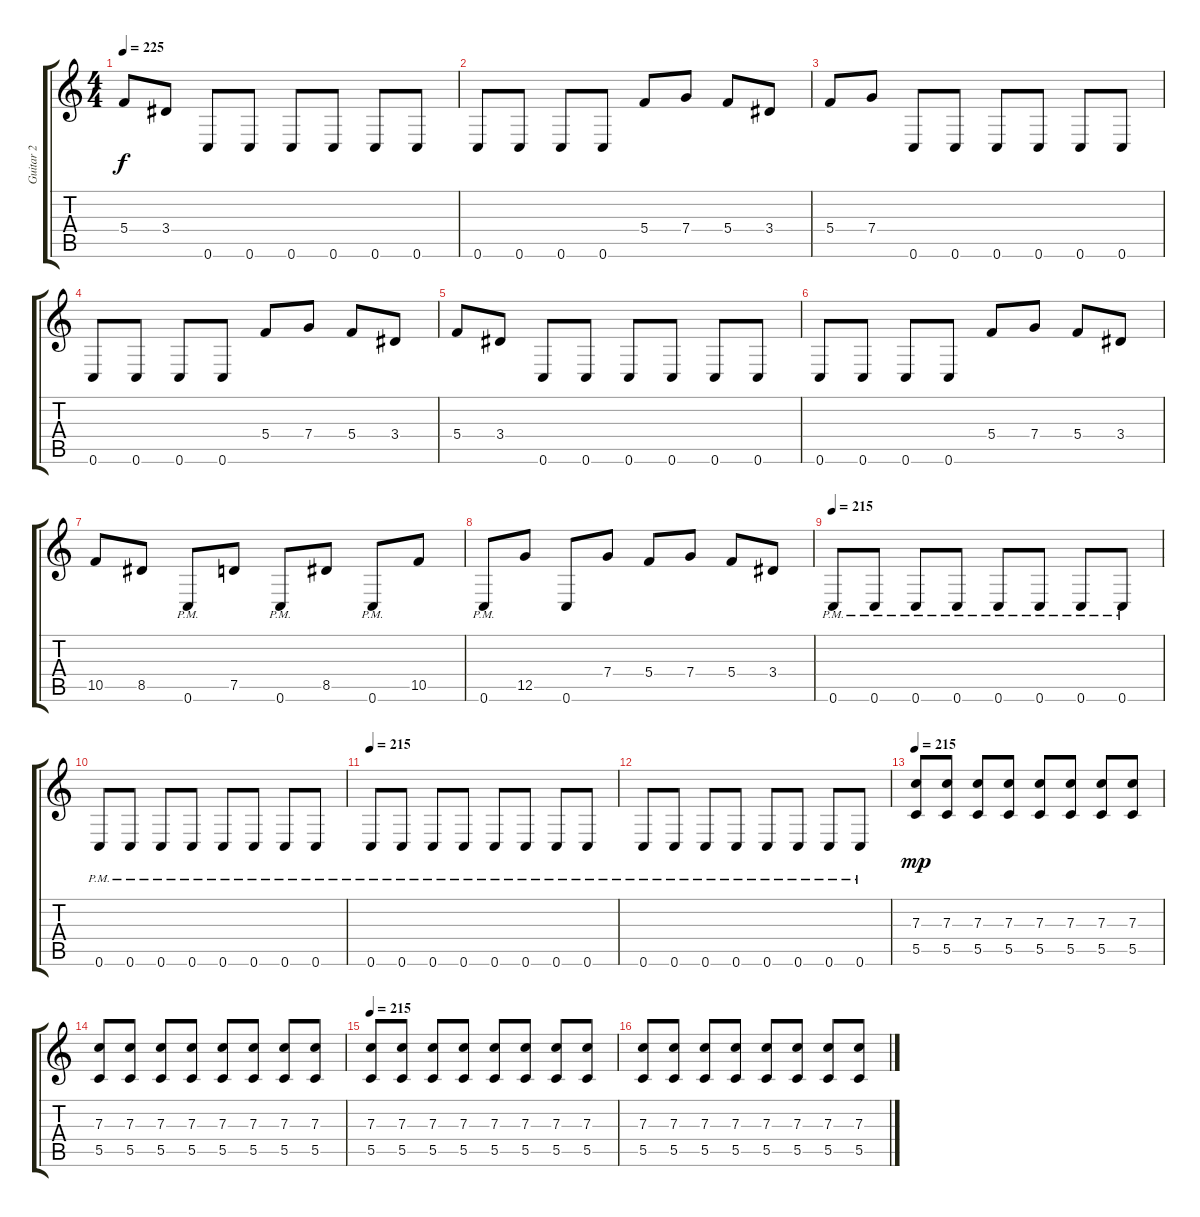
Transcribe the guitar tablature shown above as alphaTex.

\track ("Guitar 2" "Guitar 2") {instrument distortionguitar}
\staff {score tabs}
\tuning (D4 A3 F3 C3 G2 C2) {hide}
\ts (4 4)
\tempo 225
\clef g2
\ks c
5.4.8{dy f} 3.4.8 0.6.8 0.6.8 0.6.8 0.6.8 0.6.8 0.6.8 |
0.6.8 0.6.8 0.6.8 0.6.8 5.4.8 7.4.8 5.4.8 3.4.8 |
5.4.8 7.4.8 0.6.8 0.6.8 0.6.8 0.6.8 0.6.8 0.6.8 |
0.6.8 0.6.8 0.6.8 0.6.8 5.4.8 7.4.8 5.4.8 3.4.8 |
5.4.8 3.4.8 0.6.8 0.6.8 0.6.8 0.6.8 0.6.8 0.6.8 |
0.6.8 0.6.8 0.6.8 0.6.8 5.4.8 7.4.8 5.4.8 3.4.8 |
10.5.8 8.5.8 0.6{pm}.8 7.5.8 0.6{pm}.8 8.5.8 0.6{pm}.8 10.5.8 |
0.6{pm}.8 12.5.8 0.6.8 7.4.8 5.4.8 7.4.8 5.4.8 3.4.8 |
\tempo 215
0.6{pm}.8 0.6{pm}.8 0.6{pm}.8 0.6{pm}.8 0.6{pm}.8 0.6{pm}.8 0.6{pm}.8 0.6{pm}.8 |
0.6{pm}.8 0.6{pm}.8 0.6{pm}.8 0.6{pm}.8 0.6{pm}.8 0.6{pm}.8 0.6{pm}.8 0.6{pm}.8 |
\tempo 215
0.6{pm}.8 0.6{pm}.8 0.6{pm}.8 0.6{pm}.8 0.6{pm}.8 0.6{pm}.8 0.6{pm}.8 0.6{pm}.8 |
0.6{pm}.8 0.6{pm}.8 0.6{pm}.8 0.6{pm}.8 0.6{pm}.8 0.6{pm}.8 0.6{pm}.8 0.6{pm}.8 |
\tempo 215
(7.3 5.5).8{dy mp} (7.3 5.5).8 (7.3 5.5).8 (7.3 5.5).8 (7.3 5.5).8 (7.3 5.5).8 (7.3 5.5).8 (7.3 5.5).8 |
(7.3 5.5).8 (7.3 5.5).8 (7.3 5.5).8 (7.3 5.5).8 (7.3 5.5).8 (7.3 5.5).8 (7.3 5.5).8 (7.3 5.5).8 |
\tempo 215
(7.3 5.5).8 (7.3 5.5).8 (7.3 5.5).8 (7.3 5.5).8 (7.3 5.5).8 (7.3 5.5).8 (7.3 5.5).8 (7.3 5.5).8 |
(7.3 5.5).8 (7.3 5.5).8 (7.3 5.5).8 (7.3 5.5).8 (7.3 5.5).8 (7.3 5.5).8 (7.3 5.5).8 (7.3 5.5).8
